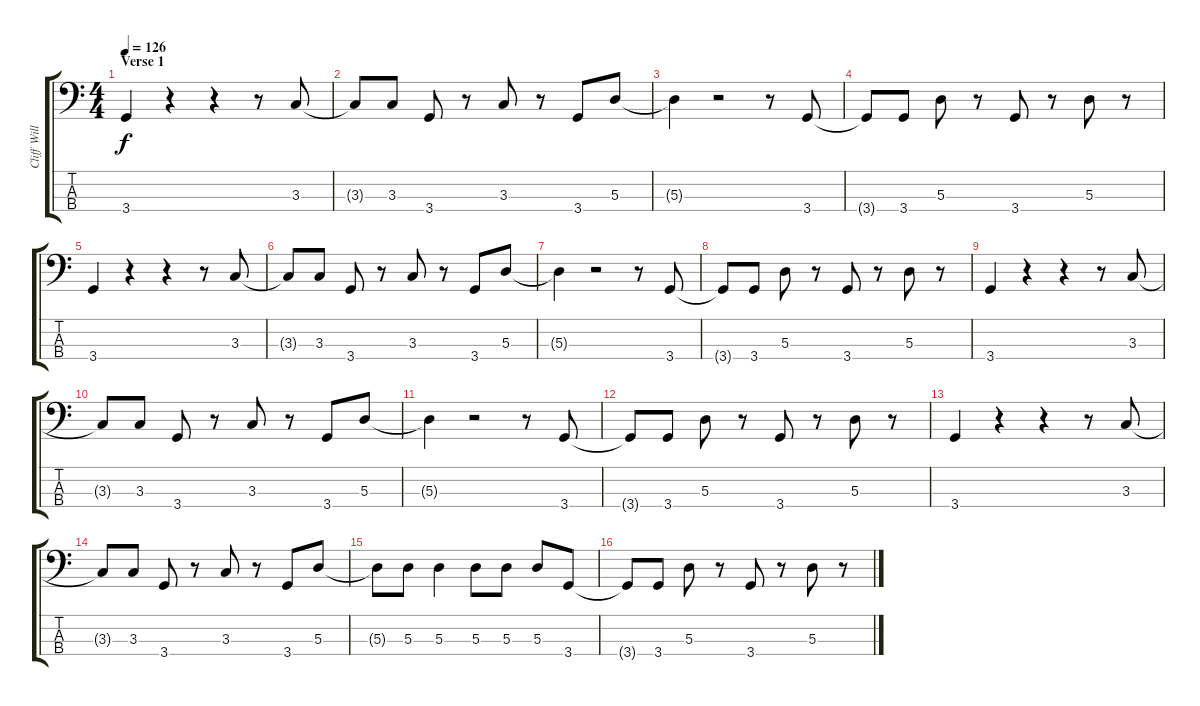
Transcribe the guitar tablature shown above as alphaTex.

\track ("Cliff Willians (Bass)" "Cliff Will") {instrument electricbasspick}
\staff {score tabs}
\tuning (G2 D2 A1 E1) {hide}
\ts (4 4)
\section ("" "Verse 1")
\tempo 126
\clef f4
\ks c
3.4.4{dy f} r.4 r.4 r.8 3.3.8 |
3.3{t}.8 3.3.8 3.4.8 r.8 3.3.8 r.8 3.4.8 5.3.8 |
5.3{t}.4 r.2 r.8 3.4.8 |
3.4{t}.8 3.4.8 5.3.8 r.8 3.4.8 r.8 5.3.8 r.8 |
3.4.4 r.4 r.4 r.8 3.3.8 |
3.3{t}.8 3.3.8 3.4.8 r.8 3.3.8 r.8 3.4.8 5.3.8 |
5.3{t}.4 r.2 r.8 3.4.8 |
3.4{t}.8 3.4.8 5.3.8 r.8 3.4.8 r.8 5.3.8 r.8 |
3.4.4 r.4 r.4 r.8 3.3.8 |
3.3{t}.8 3.3.8 3.4.8 r.8 3.3.8 r.8 3.4.8 5.3.8 |
5.3{t}.4 r.2 r.8 3.4.8 |
3.4{t}.8 3.4.8 5.3.8 r.8 3.4.8 r.8 5.3.8 r.8 |
3.4.4 r.4 r.4 r.8 3.3.8 |
3.3{t}.8 3.3.8 3.4.8 r.8 3.3.8 r.8 3.4.8 5.3.8 |
5.3{t}.8 5.3.8 5.3.4 5.3.8 5.3.8 5.3.8 3.4.8 |
3.4{t}.8 3.4.8 5.3.8 r.8 3.4.8 r.8 5.3.8 r.8
